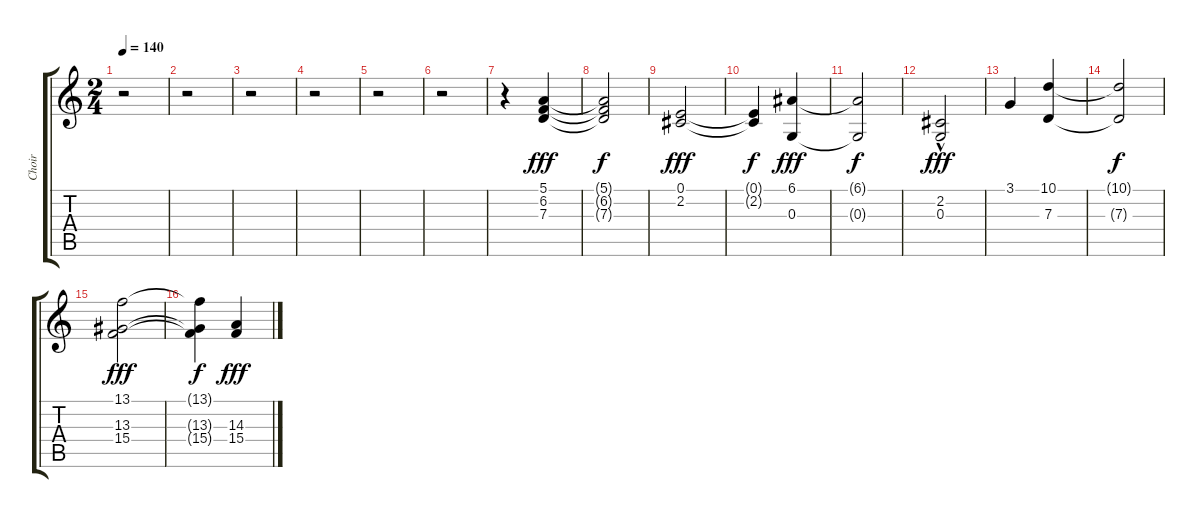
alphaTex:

\track ("Choir" "Choir") {instrument choiraahs}
\staff {score tabs}
\tuning (E4 B3 G3 D3 A2 E2) {hide}
\ts (2 4)
\tempo 140
\clef g2
\ks c
r.2{dy fff} |
r.2 |
r.2 |
r.2 |
r.2 |
r.2 |
r.4 (5.1 6.2 7.3).4 |
(5.1{t} 6.2{t} 7.3{t}).2{dy f} |
(0.1 2.2).2{dy fff} |
(0.1{t} 2.2{t}).4{dy f} (6.1 0.3).4{dy fff} |
(6.1{t} 0.3{t}).2{dy f} |
(2.2{hac} 0.3{hac}).2{dy fff} |
3.1.4 (10.1 7.3).4 |
(10.1{t} 7.3{t}).2{dy f} |
(13.1 13.3 15.4).2{dy fff} |
(13.1{t} 13.3{t} 15.4{t}).4{dy f} (14.3 15.4).4{dy fff}
